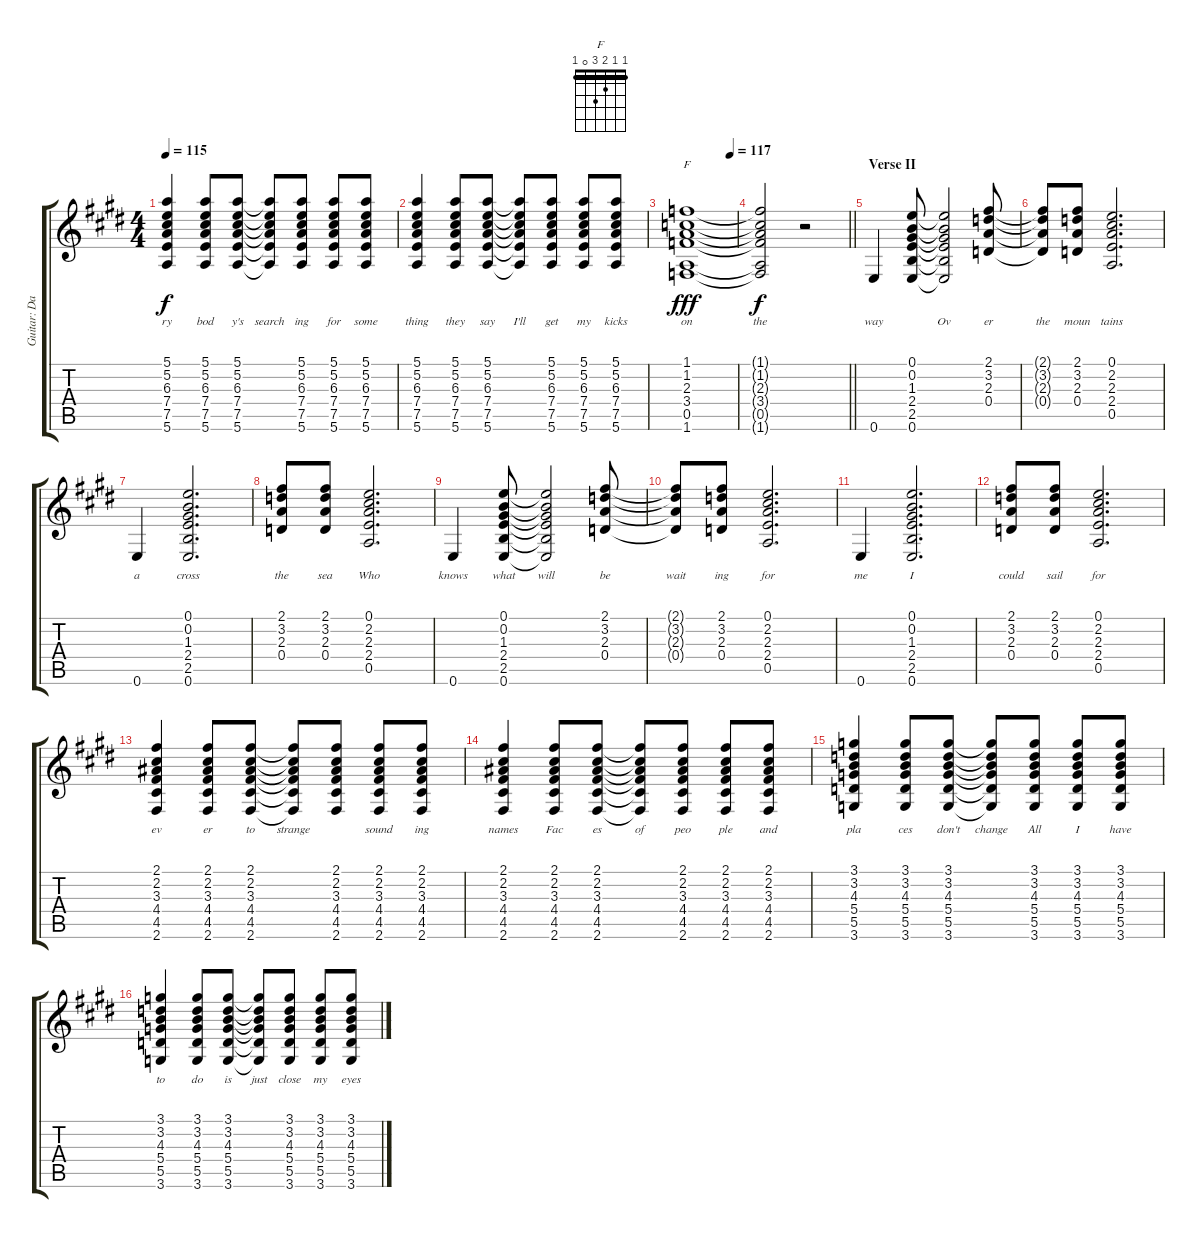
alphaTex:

\track ("Guitar: Dave" "Guitar: Da") {instrument electricguitarclean}
\staff {score tabs}
\tuning (E4 B3 G3 D3 A2 E2) {hide}
\chord ("F" 1 1 2 3 0 1) {barre 1}
\ts (4 4)
\tempo 115
\clef g2
\ks e
(5.1 5.2 6.3 7.4 7.5 5.6).4{lyrics (0 "ry") lyrics (1 "") lyrics (2 "") lyrics (3 "") lyrics (4 "") dy f} (5.1 5.2 6.3 7.4 7.5 5.6).8{lyrics (0 "bod") lyrics (1 "") lyrics (2 "") lyrics (3 "") lyrics (4 "")} (5.1 5.2 6.3 7.4 7.5 5.6).8{lyrics (0 "y's") lyrics (1 "") lyrics (2 "") lyrics (3 "") lyrics (4 "")} (5.1{t} 5.2{t} 6.3{t} 7.4{t} 7.5{t} 5.6{t}).8{lyrics (0 "search") lyrics (1 "") lyrics (2 "") lyrics (3 "") lyrics (4 "")} (5.1 5.2 6.3 7.4 7.5 5.6).8{lyrics (0 "ing") lyrics (1 "") lyrics (2 "") lyrics (3 "") lyrics (4 "")} (5.1 5.2 6.3 7.4 7.5 5.6).8{lyrics (0 "for") lyrics (1 "") lyrics (2 "") lyrics (3 "") lyrics (4 "")} (5.1 5.2 6.3 7.4 7.5 5.6).8{lyrics (0 "some") lyrics (1 "") lyrics (2 "") lyrics (3 "") lyrics (4 "")} |
(5.1 5.2 6.3 7.4 7.5 5.6).4{lyrics (0 "thing") lyrics (1 "") lyrics (2 "") lyrics (3 "") lyrics (4 "")} (5.1 5.2 6.3 7.4 7.5 5.6).8{lyrics (0 "they") lyrics (1 "") lyrics (2 "") lyrics (3 "") lyrics (4 "")} (5.1 5.2 6.3 7.4 7.5 5.6).8{lyrics (0 "say") lyrics (1 "") lyrics (2 "") lyrics (3 "") lyrics (4 "")} (5.1{t} 5.2{t} 6.3{t} 7.4{t} 7.5{t} 5.6{t}).8{lyrics (0 "I'll") lyrics (1 "") lyrics (2 "") lyrics (3 "") lyrics (4 "")} (5.1 5.2 6.3 7.4 7.5 5.6).8{lyrics (0 "get") lyrics (1 "") lyrics (2 "") lyrics (3 "") lyrics (4 "")} (5.1 5.2 6.3 7.4 7.5 5.6).8{lyrics (0 "my") lyrics (1 "") lyrics (2 "") lyrics (3 "") lyrics (4 "")} (5.1 5.2 6.3 7.4 7.5 5.6).8{lyrics (0 "kicks") lyrics (1 "") lyrics (2 "") lyrics (3 "") lyrics (4 "")} |
\tempo (117 0.875)
(1.1 1.2 2.3 3.4 0.5 1.6).1{ch "F" lyrics (0 "on") lyrics (1 "") lyrics (2 "") lyrics (3 "") lyrics (4 "") dy fff} |
\barLineRight lightlight
(1.1{t} 1.2{t} 2.3{t} 3.4{t} 0.5{t} 1.6{t}).2{lyrics (0 "the") lyrics (1 "") lyrics (2 "") lyrics (3 "") lyrics (4 "") dy f} r.2 |
\section ("" "Verse II")
0.6.4{lyrics (0 "way") lyrics (1 "") lyrics (2 "") lyrics (3 "") lyrics (4 "")} (0.1 0.2 1.3 2.4 2.5 0.6).8{lyrics (0 "") lyrics (1 "") lyrics (2 "") lyrics (3 "") lyrics (4 "")} (0.1{t} 0.2{t} 1.3{t} 2.4{t} 2.5{t} 0.6{t}).2{lyrics (0 "Ov") lyrics (1 "") lyrics (2 "") lyrics (3 "") lyrics (4 "")} (2.1 3.2 2.3 0.4).8{lyrics (0 "er") lyrics (1 "") lyrics (2 "") lyrics (3 "") lyrics (4 "")} |
(2.1{t} 3.2{t} 2.3{t} 0.4{t}).8{lyrics (0 "the") lyrics (1 "") lyrics (2 "") lyrics (3 "") lyrics (4 "")} (2.1 3.2 2.3 0.4).8{lyrics (0 "moun") lyrics (1 "") lyrics (2 "") lyrics (3 "") lyrics (4 "")} (0.1 2.2 2.3 2.4 0.5).2{d lyrics (0 "tains") lyrics (1 "") lyrics (2 "") lyrics (3 "") lyrics (4 "")} |
0.6.4{lyrics (0 "a") lyrics (1 "") lyrics (2 "") lyrics (3 "") lyrics (4 "")} (0.1 0.2 1.3 2.4 2.5 0.6).2{d lyrics (0 "cross") lyrics (1 "") lyrics (2 "") lyrics (3 "") lyrics (4 "")} |
(2.1 3.2 2.3 0.4).8{lyrics (0 "the") lyrics (1 "") lyrics (2 "") lyrics (3 "") lyrics (4 "")} (2.1 3.2 2.3 0.4).8{lyrics (0 "sea") lyrics (1 "") lyrics (2 "") lyrics (3 "") lyrics (4 "")} (0.1 2.2 2.3 2.4 0.5).2{d lyrics (0 "Who") lyrics (1 "") lyrics (2 "") lyrics (3 "") lyrics (4 "")} |
0.6.4{lyrics (0 "knows") lyrics (1 "") lyrics (2 "") lyrics (3 "") lyrics (4 "")} (0.1 0.2 1.3 2.4 2.5 0.6).8{lyrics (0 "what") lyrics (1 "") lyrics (2 "") lyrics (3 "") lyrics (4 "")} (0.1{t} 0.2{t} 1.3{t} 2.4{t} 2.5{t} 0.6{t}).2{lyrics (0 "will") lyrics (1 "") lyrics (2 "") lyrics (3 "") lyrics (4 "")} (2.1 3.2 2.3 0.4).8{lyrics (0 "be") lyrics (1 "") lyrics (2 "") lyrics (3 "") lyrics (4 "")} |
(2.1{t} 3.2{t} 2.3{t} 0.4{t}).8{lyrics (0 "wait") lyrics (1 "") lyrics (2 "") lyrics (3 "") lyrics (4 "")} (2.1 3.2 2.3 0.4).8{lyrics (0 "ing") lyrics (1 "") lyrics (2 "") lyrics (3 "") lyrics (4 "")} (0.1 2.2 2.3 2.4 0.5).2{d lyrics (0 "for") lyrics (1 "") lyrics (2 "") lyrics (3 "") lyrics (4 "")} |
0.6.4{lyrics (0 "me") lyrics (1 "") lyrics (2 "") lyrics (3 "") lyrics (4 "")} (0.1 0.2 1.3 2.4 2.5 0.6).2{d lyrics (0 "I") lyrics (1 "") lyrics (2 "") lyrics (3 "") lyrics (4 "")} |
(2.1 3.2 2.3 0.4).8{lyrics (0 "could") lyrics (1 "") lyrics (2 "") lyrics (3 "") lyrics (4 "")} (2.1 3.2 2.3 0.4).8{lyrics (0 "sail") lyrics (1 "") lyrics (2 "") lyrics (3 "") lyrics (4 "")} (0.1 2.2 2.3 2.4 0.5).2{d lyrics (0 "for") lyrics (1 "") lyrics (2 "") lyrics (3 "") lyrics (4 "")} |
(2.1 2.2 3.3 4.4 4.5 2.6).4{lyrics (0 "ev") lyrics (1 "") lyrics (2 "") lyrics (3 "") lyrics (4 "")} (2.1 2.2 3.3 4.4 4.5 2.6).8{lyrics (0 "er") lyrics (1 "") lyrics (2 "") lyrics (3 "") lyrics (4 "")} (2.1 2.2 3.3 4.4 4.5 2.6).8{lyrics (0 "to") lyrics (1 "") lyrics (2 "") lyrics (3 "") lyrics (4 "")} (2.1{t} 2.2{t} 3.3{t} 4.4{t} 4.5{t} 2.6{t}).8{lyrics (0 "strange") lyrics (1 "") lyrics (2 "") lyrics (3 "") lyrics (4 "")} (2.1 2.2 3.3 4.4 4.5 2.6).8{lyrics (0 "") lyrics (1 "") lyrics (2 "") lyrics (3 "") lyrics (4 "")} (2.1 2.2 3.3 4.4 4.5 2.6).8{lyrics (0 "sound") lyrics (1 "") lyrics (2 "") lyrics (3 "") lyrics (4 "")} (2.1 2.2 3.3 4.4 4.5 2.6).8{lyrics (0 "ing") lyrics (1 "") lyrics (2 "") lyrics (3 "") lyrics (4 "")} |
(2.1 2.2 3.3 4.4 4.5 2.6).4{lyrics (0 "names") lyrics (1 "") lyrics (2 "") lyrics (3 "") lyrics (4 "")} (2.1 2.2 3.3 4.4 4.5 2.6).8{lyrics (0 "Fac") lyrics (1 "") lyrics (2 "") lyrics (3 "") lyrics (4 "")} (2.1 2.2 3.3 4.4 4.5 2.6).8{lyrics (0 "es") lyrics (1 "") lyrics (2 "") lyrics (3 "") lyrics (4 "")} (2.1{t} 2.2{t} 3.3{t} 4.4{t} 4.5{t} 2.6{t}).8{lyrics (0 "of") lyrics (1 "") lyrics (2 "") lyrics (3 "") lyrics (4 "")} (2.1 2.2 3.3 4.4 4.5 2.6).8{lyrics (0 "peo") lyrics (1 "") lyrics (2 "") lyrics (3 "") lyrics (4 "")} (2.1 2.2 3.3 4.4 4.5 2.6).8{lyrics (0 "ple") lyrics (1 "") lyrics (2 "") lyrics (3 "") lyrics (4 "")} (2.1 2.2 3.3 4.4 4.5 2.6).8{lyrics (0 "and") lyrics (1 "") lyrics (2 "") lyrics (3 "") lyrics (4 "")} |
(3.1 3.2 4.3 5.4 5.5 3.6).4{lyrics (0 "pla") lyrics (1 "") lyrics (2 "") lyrics (3 "") lyrics (4 "")} (3.1 3.2 4.3 5.4 5.5 3.6).8{lyrics (0 "ces") lyrics (1 "") lyrics (2 "") lyrics (3 "") lyrics (4 "")} (3.1 3.2 4.3 5.4 5.5 3.6).8{lyrics (0 "don't") lyrics (1 "") lyrics (2 "") lyrics (3 "") lyrics (4 "")} (3.1{t} 3.2{t} 4.3{t} 5.4{t} 5.5{t} 3.6{t}).8{lyrics (0 "change") lyrics (1 "") lyrics (2 "") lyrics (3 "") lyrics (4 "")} (3.1 3.2 4.3 5.4 5.5 3.6).8{lyrics (0 "All") lyrics (1 "") lyrics (2 "") lyrics (3 "") lyrics (4 "")} (3.1 3.2 4.3 5.4 5.5 3.6).8{lyrics (0 "I") lyrics (1 "") lyrics (2 "") lyrics (3 "") lyrics (4 "")} (3.1 3.2 4.3 5.4 5.5 3.6).8{lyrics (0 "have") lyrics (1 "") lyrics (2 "") lyrics (3 "") lyrics (4 "")} |
(3.1 3.2 4.3 5.4 5.5 3.6).4{lyrics (0 "to") lyrics (1 "") lyrics (2 "") lyrics (3 "") lyrics (4 "")} (3.1 3.2 4.3 5.4 5.5 3.6).8{lyrics (0 "do") lyrics (1 "") lyrics (2 "") lyrics (3 "") lyrics (4 "")} (3.1 3.2 4.3 5.4 5.5 3.6).8{lyrics (0 "is") lyrics (1 "") lyrics (2 "") lyrics (3 "") lyrics (4 "")} (3.1{t} 3.2{t} 4.3{t} 5.4{t} 5.5{t} 3.6{t}).8{lyrics (0 "just") lyrics (1 "") lyrics (2 "") lyrics (3 "") lyrics (4 "")} (3.1 3.2 4.3 5.4 5.5 3.6).8{lyrics (0 "close") lyrics (1 "") lyrics (2 "") lyrics (3 "") lyrics (4 "")} (3.1 3.2 4.3 5.4 5.5 3.6).8{lyrics (0 "my") lyrics (1 "") lyrics (2 "") lyrics (3 "") lyrics (4 "")} (3.1 3.2 4.3 5.4 5.5 3.6).8{lyrics (0 "eyes") lyrics (1 "") lyrics (2 "") lyrics (3 "") lyrics (4 "")}
